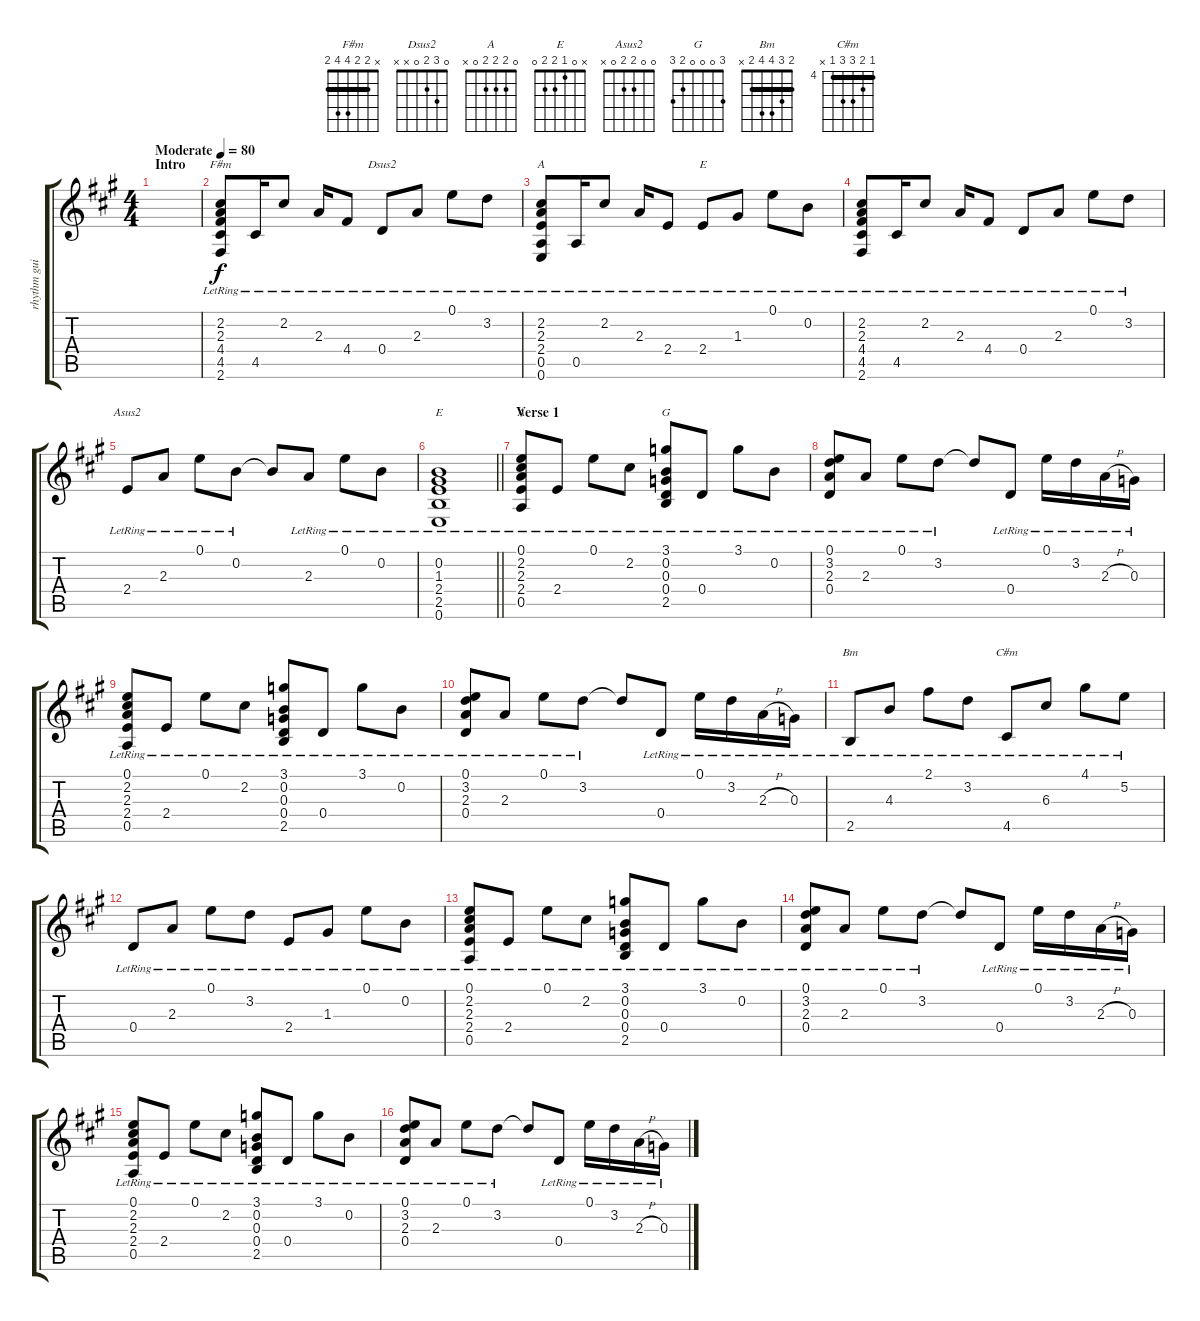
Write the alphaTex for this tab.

\track ("rhythm guitar" "rhythm gui") {instrument acousticguitarsteel}
\staff {score tabs}
\tuning (E4 B3 G3 D3 A2 E2) {hide}
\chord ("F#m" x 2 2 4 4 2) {barre 2}
\chord ("Dsus2" 0 3 2 0 x x)
\chord ("A" 0 2 2 2 0 0)
\chord ("E" 0 0 1 2 2 0)
\chord ("Asus2" 0 0 2 2 0 x)
\chord ("E" x 0 1 2 2 0)
\chord ("A" 0 2 2 2 0 x)
\chord ("G" 3 0 0 0 2 3)
\chord ("Bm" 2 3 4 4 2 x) {barre 2}
\chord ("C#m" 4 5 6 6 4 x) {firstfret 4 barre 4}
\ts (4 4)
\section ("" "Intro")
\tempo (80 "Moderate")
\clef g2
\ks a
|
(2.2{lr} 2.3{lr} 4.4{lr} 4.5{lr} 2.6{lr}).8{ch "F#m"} 4.5{lr}.16 2.2{lr}.8 2.3{lr}.16 4.4{lr}.8 0.4{lr}.8{ch "Dsus2"} 2.3{lr}.8 0.1{lr}.8 3.2{lr}.8 |
(2.2{lr} 2.3{lr} 2.4{lr} 0.5{lr} 0.6{lr}).8{ch "A"} 0.5{lr}.16 2.2{lr}.8 2.3{lr}.16 2.4{lr}.8 2.4{lr}.8{ch "E"} 1.3{lr}.8 0.1{lr}.8 0.2{lr}.8 |
(2.2{lr} 2.3{lr} 4.4{lr} 4.5{lr} 2.6{lr}).8 4.5{lr}.16 2.2{lr}.8 2.3{lr}.16 4.4{lr}.8 0.4{lr}.8 2.3{lr}.8 0.1{lr}.8 3.2{lr}.8 |
2.4{lr}.8{ch "Asus2"} 2.3{lr}.8 0.1{lr}.8 0.2{lr}.8 0.2{t}.8 2.3{lr}.8 0.1{lr}.8 0.2{lr}.8 |
\barLineRight lightlight
(0.2{lr} 1.3{lr} 2.4{lr} 2.5{lr} 0.6{lr}).1{ch "E"} |
\section ("" "Verse 1")
(0.1{lr} 2.2{lr} 2.3{lr} 2.4{lr} 0.5{lr}).8{ch "A"} 2.4{lr}.8 0.1{lr}.8 2.2{lr}.8 (3.1{lr} 0.2{lr} 0.3{lr} 0.4{lr} 2.5{lr}).8{ch "G"} 0.4{lr}.8 3.1{lr}.8 0.2{lr}.8 |
(0.1{lr} 3.2{lr} 2.3{lr} 0.4{lr}).8 2.3{lr}.8 0.1{lr}.8 3.2{lr}.8 3.2{t}.8 0.4{lr}.8 0.1{lr}.16 3.2{lr}.16 2.3{h lr}.16 0.3{lr}.16 |
(0.1{lr} 2.2{lr} 2.3{lr} 2.4{lr} 0.5{lr}).8 2.4{lr}.8 0.1{lr}.8 2.2{lr}.8 (3.1{lr} 0.2{lr} 0.3{lr} 0.4{lr} 2.5{lr}).8 0.4{lr}.8 3.1{lr}.8 0.2{lr}.8 |
(0.1{lr} 3.2{lr} 2.3{lr} 0.4{lr}).8 2.3{lr}.8 0.1{lr}.8 3.2{lr}.8 3.2{t}.8 0.4{lr}.8 0.1{lr}.16 3.2{lr}.16 2.3{h lr}.16 0.3{lr}.16 |
2.5{lr}.8{ch "Bm"} 4.3{lr}.8 2.1{lr}.8 3.2{lr}.8 4.5{lr}.8{ch "C#m"} 6.3{lr}.8 4.1{lr}.8 5.2{lr}.8 |
0.4{lr}.8 2.3{lr}.8 0.1{lr}.8 3.2{lr}.8 2.4{lr}.8 1.3{lr}.8 0.1{lr}.8 0.2{lr}.8 |
(0.1{lr} 2.2{lr} 2.3{lr} 2.4{lr} 0.5{lr}).8 2.4{lr}.8 0.1{lr}.8 2.2{lr}.8 (3.1{lr} 0.2{lr} 0.3{lr} 0.4{lr} 2.5{lr}).8 0.4{lr}.8 3.1{lr}.8 0.2{lr}.8 |
(0.1{lr} 3.2{lr} 2.3{lr} 0.4{lr}).8 2.3{lr}.8 0.1{lr}.8 3.2{lr}.8 3.2{t}.8 0.4{lr}.8 0.1{lr}.16 3.2{lr}.16 2.3{h lr}.16 0.3{lr}.16 |
(0.1{lr} 2.2{lr} 2.3{lr} 2.4{lr} 0.5{lr}).8 2.4{lr}.8 0.1{lr}.8 2.2{lr}.8 (3.1{lr} 0.2{lr} 0.3{lr} 0.4{lr} 2.5{lr}).8 0.4{lr}.8 3.1{lr}.8 0.2{lr}.8 |
(0.1{lr} 3.2{lr} 2.3{lr} 0.4{lr}).8 2.3{lr}.8 0.1{lr}.8 3.2{lr}.8 3.2{t}.8 0.4{lr}.8 0.1{lr}.16 3.2{lr}.16 2.3{h lr}.16 0.3{lr}.16
